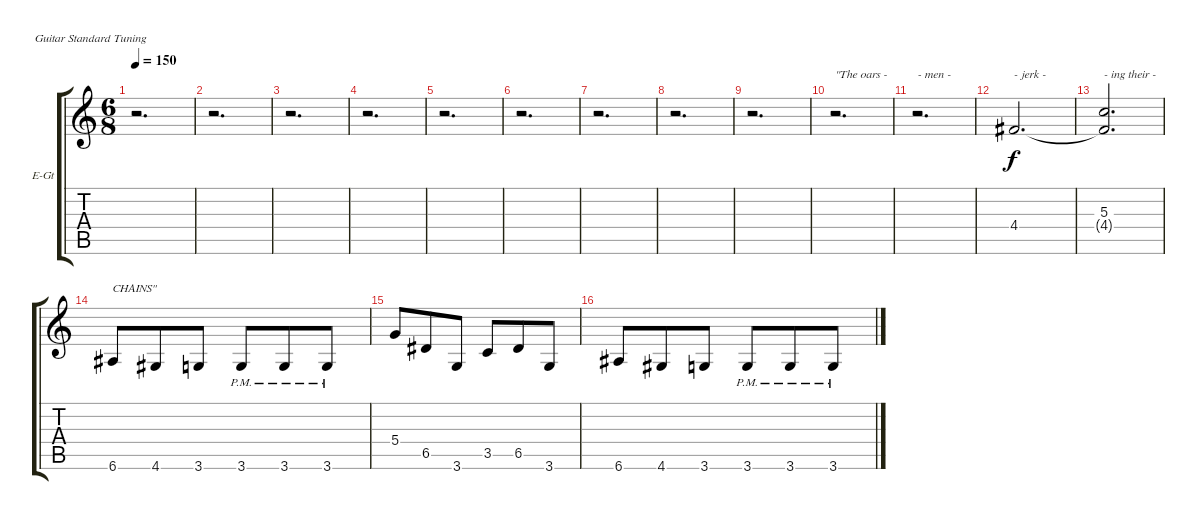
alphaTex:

\defaultSystemsLayout 4
\bracketExtendMode groupsimilarinstruments
\firstSystemTrackNameOrientation horizontal
\otherSystemsTrackNameOrientation horizontal
\track ("Electric Guitar" "E-Gt") {instrument overdrivenguitar}
\staff {score tabs}
\tuning (E4 B3 G3 D3 A2 E2)
\ts (6 8)
\tempo 150
\clef g2
\ks c
r.2{d dy f} |
r.2{d} |
r.2{d} |
r.2{d} |
r.2{d} |
r.2{d} |
r.2{d} |
r.2{d} |
r.2{d} |
r.2{d txt "\"The oars - "} |
r.2{d txt "- men - "} |
4.4.2{d txt "- jerk -"} |
(5.3 4.4{t}).2{d txt "- ing their -"} |
6.6.8{txt "CHAINS\""} 4.6.8 3.6.8 3.6{pm}.8 3.6{pm}.8 3.6{pm}.8 |
5.4.8 6.5.8 3.6.8 3.5.8 6.5.8 3.6.8 |
6.6.8 4.6.8 3.6.8 3.6{pm}.8 3.6{pm}.8 3.6{pm}.8
